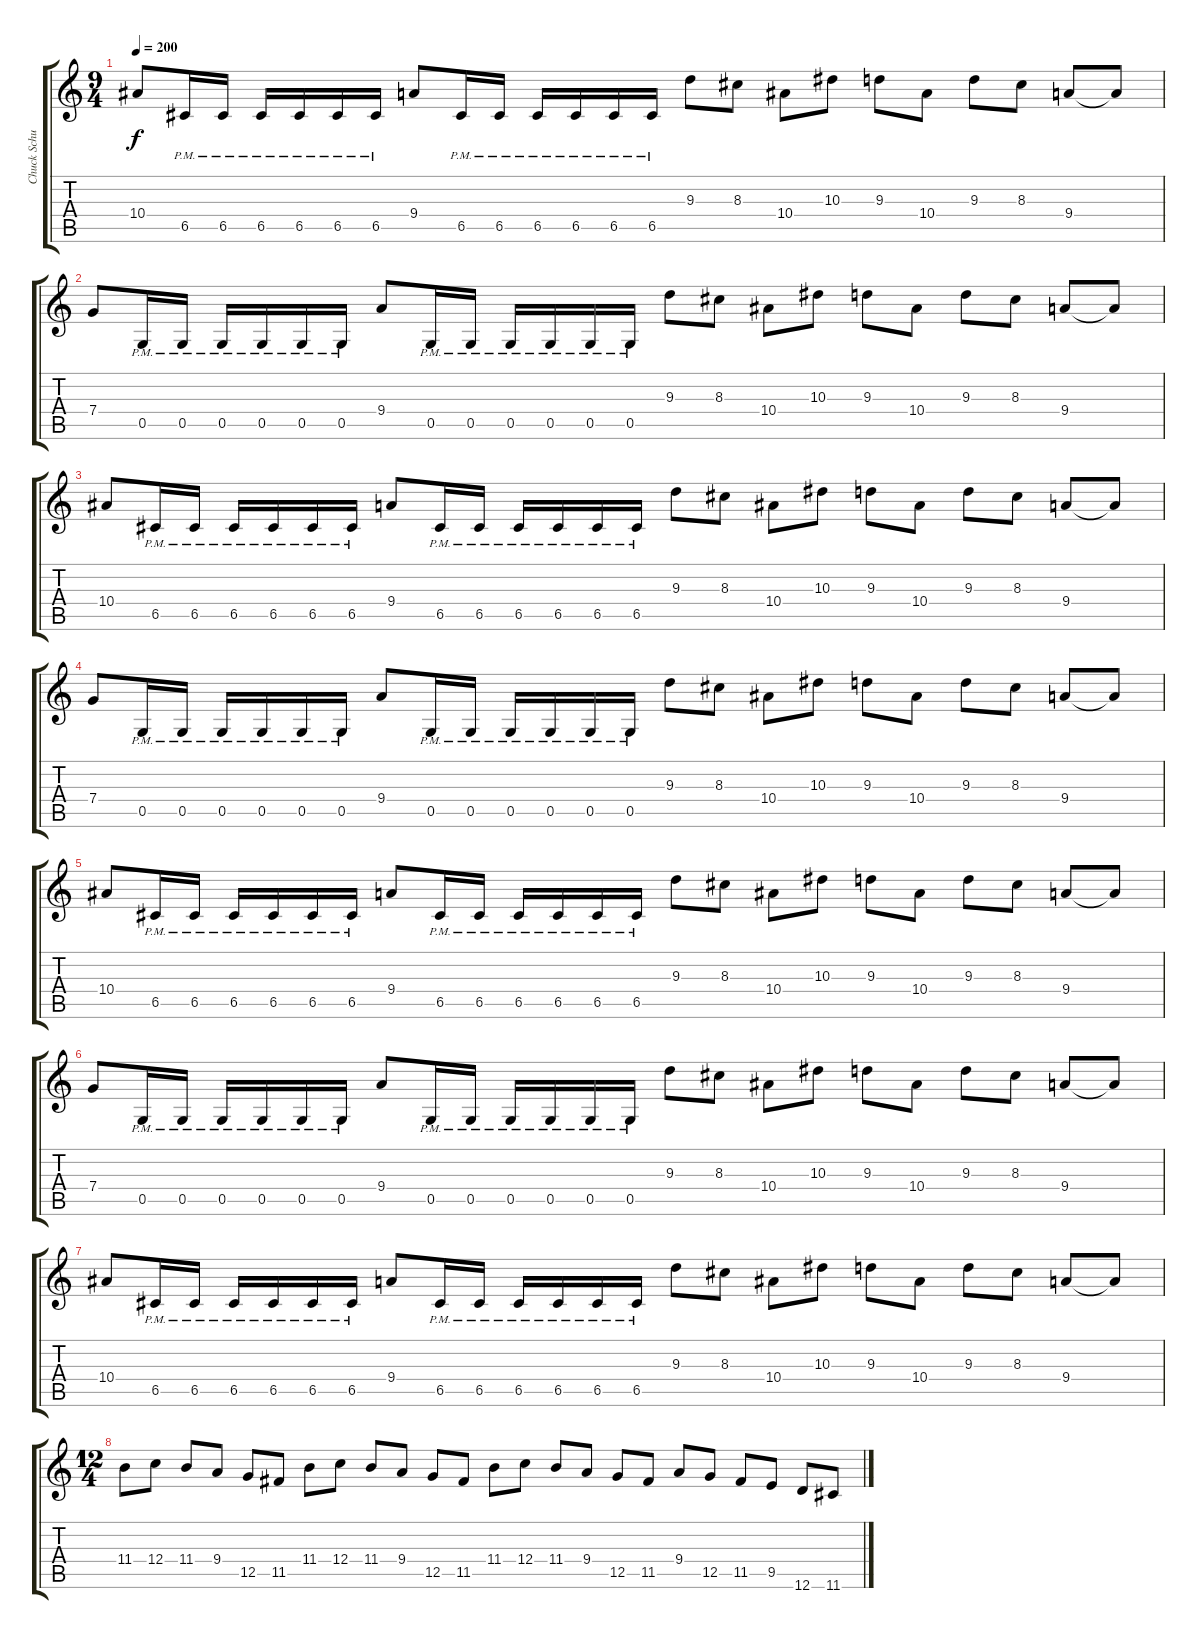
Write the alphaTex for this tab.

\track ("Chuck Schuldiner" "Chuck Schu") {instrument distortionguitar}
\staff {score tabs}
\tuning (D4 A3 F3 C3 G2 D2) {hide}
\ts (9 4)
\tempo 200
\clef g2
\ks c
10.4.8{dy f} 6.5{pm}.16 6.5{pm}.16 6.5{pm}.16 6.5{pm}.16 6.5{pm}.16 6.5{pm}.16 9.4.8 6.5{pm}.16 6.5{pm}.16 6.5{pm}.16 6.5{pm}.16 6.5{pm}.16 6.5{pm}.16 9.3.8 8.3.8 10.4.8 10.3.8 9.3.8 10.4.8 9.3.8 8.3.8 9.4.8 9.4{t}.8 |
7.4.8 0.5{pm}.16 0.5{pm}.16 0.5{pm}.16 0.5{pm}.16 0.5{pm}.16 0.5{pm}.16 9.4.8 0.5{pm}.16 0.5{pm}.16 0.5{pm}.16 0.5{pm}.16 0.5{pm}.16 0.5{pm}.16 9.3.8 8.3.8 10.4.8 10.3.8 9.3.8 10.4.8 9.3.8 8.3.8 9.4.8 9.4{t}.8 |
10.4.8 6.5{pm}.16 6.5{pm}.16 6.5{pm}.16 6.5{pm}.16 6.5{pm}.16 6.5{pm}.16 9.4.8 6.5{pm}.16 6.5{pm}.16 6.5{pm}.16 6.5{pm}.16 6.5{pm}.16 6.5{pm}.16 9.3.8 8.3.8 10.4.8 10.3.8 9.3.8 10.4.8 9.3.8 8.3.8 9.4.8 9.4{t}.8 |
7.4.8 0.5{pm}.16 0.5{pm}.16 0.5{pm}.16 0.5{pm}.16 0.5{pm}.16 0.5{pm}.16 9.4.8 0.5{pm}.16 0.5{pm}.16 0.5{pm}.16 0.5{pm}.16 0.5{pm}.16 0.5{pm}.16 9.3.8 8.3.8 10.4.8 10.3.8 9.3.8 10.4.8 9.3.8 8.3.8 9.4.8 9.4{t}.8 |
10.4.8 6.5{pm}.16 6.5{pm}.16 6.5{pm}.16 6.5{pm}.16 6.5{pm}.16 6.5{pm}.16 9.4.8 6.5{pm}.16 6.5{pm}.16 6.5{pm}.16 6.5{pm}.16 6.5{pm}.16 6.5{pm}.16 9.3.8 8.3.8 10.4.8 10.3.8 9.3.8 10.4.8 9.3.8 8.3.8 9.4.8 9.4{t}.8 |
7.4.8 0.5{pm}.16 0.5{pm}.16 0.5{pm}.16 0.5{pm}.16 0.5{pm}.16 0.5{pm}.16 9.4.8 0.5{pm}.16 0.5{pm}.16 0.5{pm}.16 0.5{pm}.16 0.5{pm}.16 0.5{pm}.16 9.3.8 8.3.8 10.4.8 10.3.8 9.3.8 10.4.8 9.3.8 8.3.8 9.4.8 9.4{t}.8 |
10.4.8 6.5{pm}.16 6.5{pm}.16 6.5{pm}.16 6.5{pm}.16 6.5{pm}.16 6.5{pm}.16 9.4.8 6.5{pm}.16 6.5{pm}.16 6.5{pm}.16 6.5{pm}.16 6.5{pm}.16 6.5{pm}.16 9.3.8 8.3.8 10.4.8 10.3.8 9.3.8 10.4.8 9.3.8 8.3.8 9.4.8 9.4{t}.8 |
\ts (12 4)
11.4.8 12.4.8 11.4.8 9.4.8 12.5.8 11.5.8 11.4.8 12.4.8 11.4.8 9.4.8 12.5.8 11.5.8 11.4.8 12.4.8 11.4.8 9.4.8 12.5.8 11.5.8 9.4.8 12.5.8 11.5.8 9.5.8 12.6.8 11.6.8
